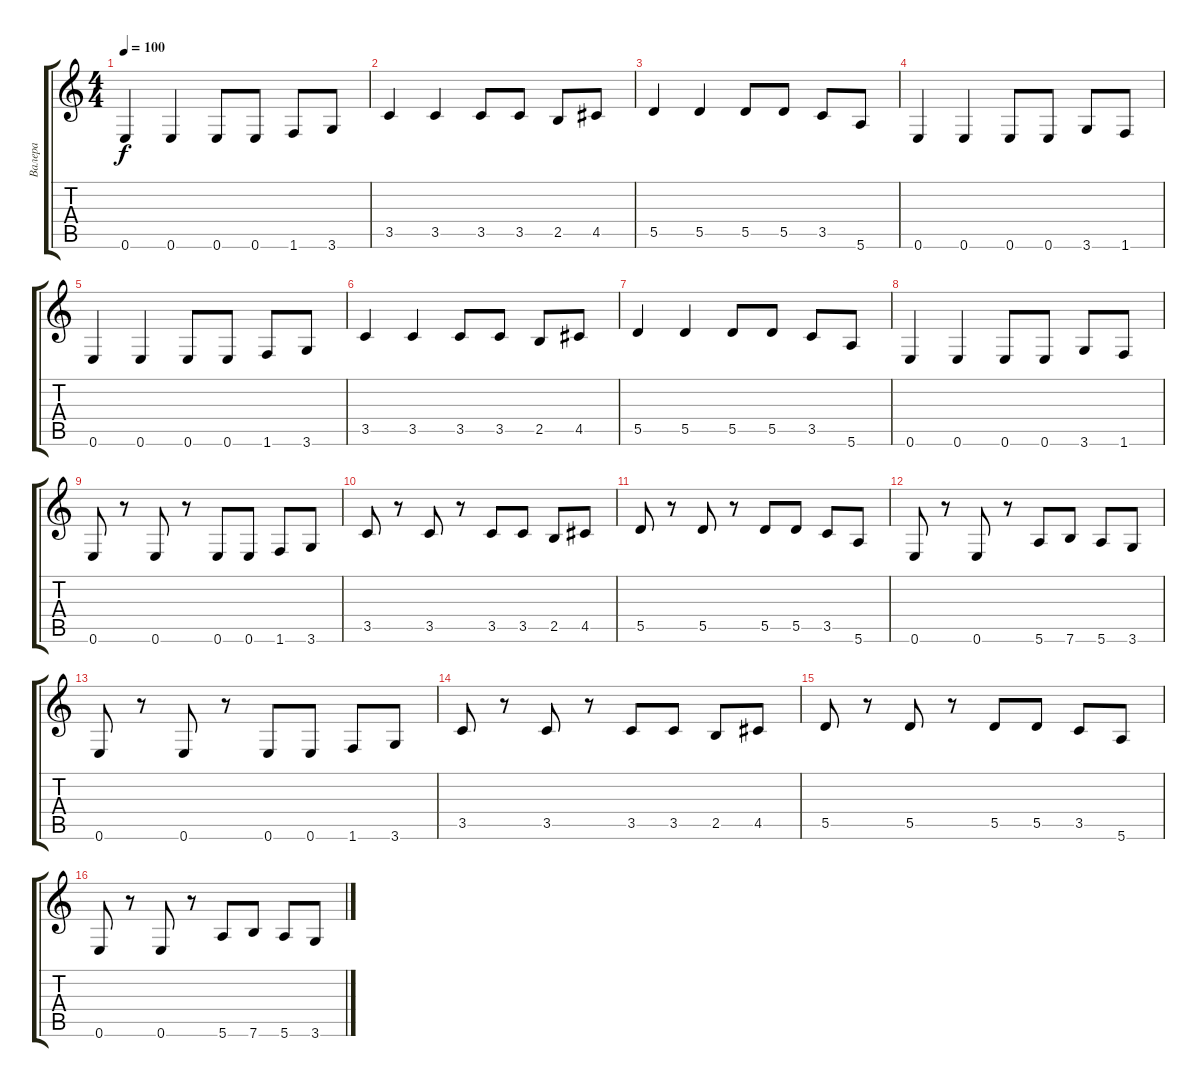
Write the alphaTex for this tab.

\track ("Валера" "Валера") {instrument electricbassfinger}
\staff {score tabs}
\tuning (E4 B3 G3 D3 A2 E2) {hide}
\ts (4 4)
\tempo 100
\clef g2
\ks c
0.6.4{dy f} 0.6.4 0.6.8 0.6.8 1.6.8 3.6.8 |
3.5.4 3.5.4 3.5.8 3.5.8 2.5.8 4.5.8 |
5.5.4 5.5.4 5.5.8 5.5.8 3.5.8 5.6.8 |
0.6.4 0.6.4 0.6.8 0.6.8 3.6.8 1.6.8 |
0.6.4 0.6.4 0.6.8 0.6.8 1.6.8 3.6.8 |
3.5.4 3.5.4 3.5.8 3.5.8 2.5.8 4.5.8 |
5.5.4 5.5.4 5.5.8 5.5.8 3.5.8 5.6.8 |
0.6.4 0.6.4 0.6.8 0.6.8 3.6.8 1.6.8 |
0.6.8 r.8 0.6.8 r.8 0.6.8 0.6.8 1.6.8 3.6.8 |
3.5.8 r.8 3.5.8 r.8 3.5.8 3.5.8 2.5.8 4.5.8 |
5.5.8 r.8 5.5.8 r.8 5.5.8 5.5.8 3.5.8 5.6.8 |
0.6.8 r.8 0.6.8 r.8 5.6.8 7.6.8 5.6.8 3.6.8 |
0.6.8 r.8 0.6.8 r.8 0.6.8 0.6.8 1.6.8 3.6.8 |
3.5.8 r.8 3.5.8 r.8 3.5.8 3.5.8 2.5.8 4.5.8 |
5.5.8 r.8 5.5.8 r.8 5.5.8 5.5.8 3.5.8 5.6.8 |
0.6.8 r.8 0.6.8 r.8 5.6.8 7.6.8 5.6.8 3.6.8
